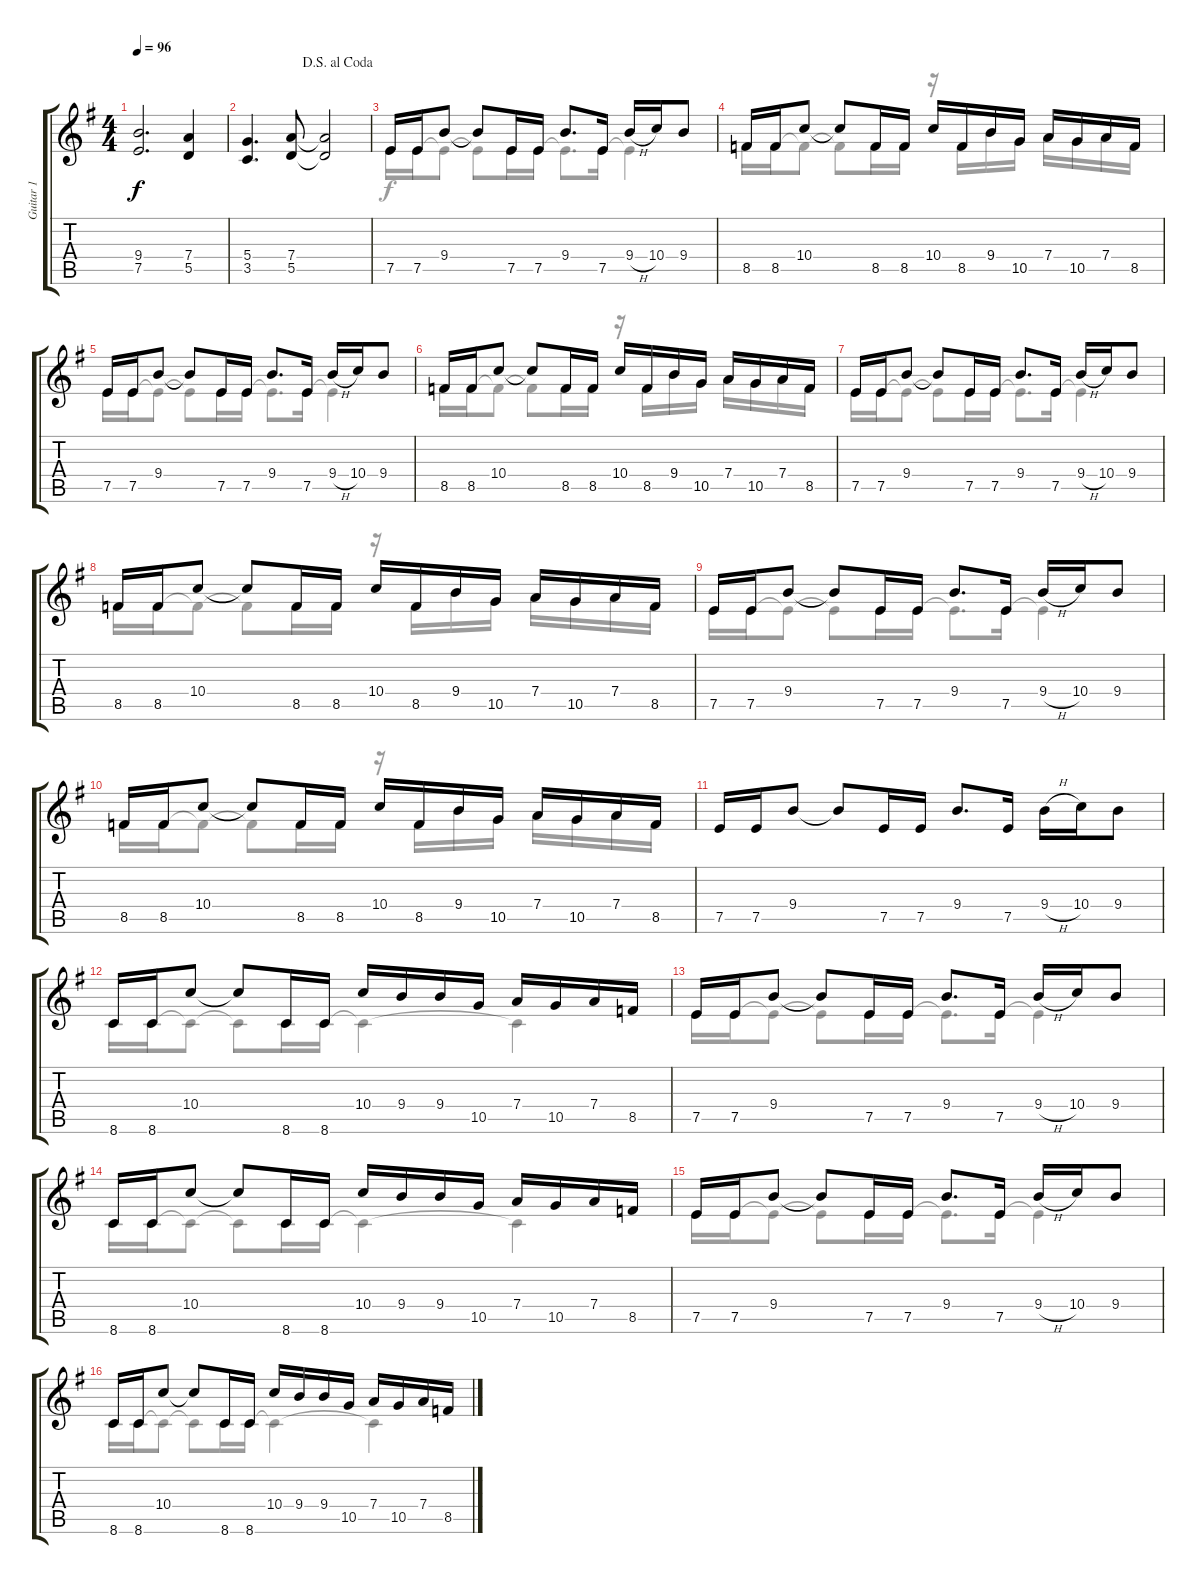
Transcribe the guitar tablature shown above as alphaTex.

\track ("Guitar 1" "Guitar 1") {instrument overdrivenguitar}
\staff {score tabs}
\tuning (E4 B3 G3 D3 A2 E2) {hide}
\voice
\ts (4 4)
\tempo 96
\clef g2
\ks g
(9.4 7.5).2{d dy f} (7.4 5.5).4 |
\jump dalsegnoalcoda
(5.4 3.5).4{d} (7.4 5.5).8 (7.4{t} 5.5{t}).2 |
7.5.16 7.5.16 9.4.8 9.4{t}.8 7.5.16 7.5.16 9.4.8{d} 7.5.16 9.4{h}.16 10.4.16 9.4.8 |
8.5.16 8.5.16 10.4.8 10.4{t}.8 8.5.16 8.5.16 10.4.16 8.5.16 9.4.16 10.5.16 7.4.16 10.5.16 7.4.16 8.5.16 |
7.5.16 7.5.16 9.4.8 9.4{t}.8 7.5.16 7.5.16 9.4.8{d} 7.5.16 9.4{h}.16 10.4.16 9.4.8 |
8.5.16 8.5.16 10.4.8 10.4{t}.8 8.5.16 8.5.16 10.4.16 8.5.16 9.4.16 10.5.16 7.4.16 10.5.16 7.4.16 8.5.16 |
7.5.16 7.5.16 9.4.8 9.4{t}.8 7.5.16 7.5.16 9.4.8{d} 7.5.16 9.4{h}.16 10.4.16 9.4.8 |
8.5.16 8.5.16 10.4.8 10.4{t}.8 8.5.16 8.5.16 10.4.16 8.5.16 9.4.16 10.5.16 7.4.16 10.5.16 7.4.16 8.5.16 |
7.5.16 7.5.16 9.4.8 9.4{t}.8 7.5.16 7.5.16 9.4.8{d} 7.5.16 9.4{h}.16 10.4.16 9.4.8 |
8.5.16 8.5.16 10.4.8 10.4{t}.8 8.5.16 8.5.16 10.4.16 8.5.16 9.4.16 10.5.16 7.4.16 10.5.16 7.4.16 8.5.16 |
7.5.16 7.5.16 9.4.8 9.4{t}.8 7.5.16 7.5.16 9.4.8{d} 7.5.16 9.4{h}.16 10.4.16 9.4.8 |
8.6.16 8.6.16 10.4.8 10.4{t}.8 8.6.16 8.6.16 10.4.16 9.4.16 9.4.16 10.5.16 7.4.16 10.5.16 7.4.16 8.5.16 |
7.5.16 7.5.16 9.4.8 9.4{t}.8 7.5.16 7.5.16 9.4.8{d} 7.5.16 9.4{h}.16 10.4.16 9.4.8 |
8.6.16 8.6.16 10.4.8 10.4{t}.8 8.6.16 8.6.16 10.4.16 9.4.16 9.4.16 10.5.16 7.4.16 10.5.16 7.4.16 8.5.16 |
7.5.16 7.5.16 9.4.8 9.4{t}.8 7.5.16 7.5.16 9.4.8{d} 7.5.16 9.4{h}.16 10.4.16 9.4.8 |
8.6.16 8.6.16 10.4.8 10.4{t}.8 8.6.16 8.6.16 10.4.16 9.4.16 9.4.16 10.5.16 7.4.16 10.5.16 7.4.16 8.5.16
\voice
\clef g2
\ottava regular
\simile none
\ks g
|
|
7.5.16 7.5.16 7.5{t}.8 7.5{t}.8 7.5.16 7.5.16 7.5{t}.8{d} 7.5.16 7.5{t}.4 |
8.5.16 8.5.16 8.5{t}.8 8.5{t}.8 8.5.16 8.5.16 r.16 8.5.16 9.4.16 10.5.16 7.4.16 10.5.16 7.4.16 8.5.16 |
7.5.16 7.5.16 7.5{t}.8 7.5{t}.8 7.5.16 7.5.16 7.5{t}.8{d} 7.5.16 7.5{t}.4 |
8.5.16 8.5.16 8.5{t}.8 8.5{t}.8 8.5.16 8.5.16 r.16 8.5.16 9.4.16 10.5.16 7.4.16 10.5.16 7.4.16 8.5.16 |
7.5.16 7.5.16 7.5{t}.8 7.5{t}.8 7.5.16 7.5.16 7.5{t}.8{d} 7.5.16 7.5{t}.4 |
8.5.16 8.5.16 8.5{t}.8 8.5{t}.8 8.5.16 8.5.16 r.16 8.5.16 9.4.16 10.5.16 7.4.16 10.5.16 7.4.16 8.5.16 |
7.5.16 7.5.16 7.5{t}.8 7.5{t}.8 7.5.16 7.5.16 7.5{t}.8{d} 7.5.16 7.5{t}.4 |
8.5.16 8.5.16 8.5{t}.8 8.5{t}.8 8.5.16 8.5.16 r.16 8.5.16 9.4.16 10.5.16 7.4.16 10.5.16 7.4.16 8.5.16 |
|
8.6.16 8.6.16 8.6{t}.8 8.6{t}.8 8.6.16 8.6.16 8.6{t}.4 8.6{t}.4 |
7.5.16 7.5.16 7.5{t}.8 7.5{t}.8 7.5.16 7.5.16 7.5{t}.8{d} 7.5.16 7.5{t}.4 |
8.6.16 8.6.16 8.6{t}.8 8.6{t}.8 8.6.16 8.6.16 8.6{t}.4 8.6{t}.4 |
7.5.16 7.5.16 7.5{t}.8 7.5{t}.8 7.5.16 7.5.16 7.5{t}.8{d} 7.5.16 7.5{t}.4 |
8.6.16 8.6.16 8.6{t}.8 8.6{t}.8 8.6.16 8.6.16 8.6{t}.4 8.6{t}.4
